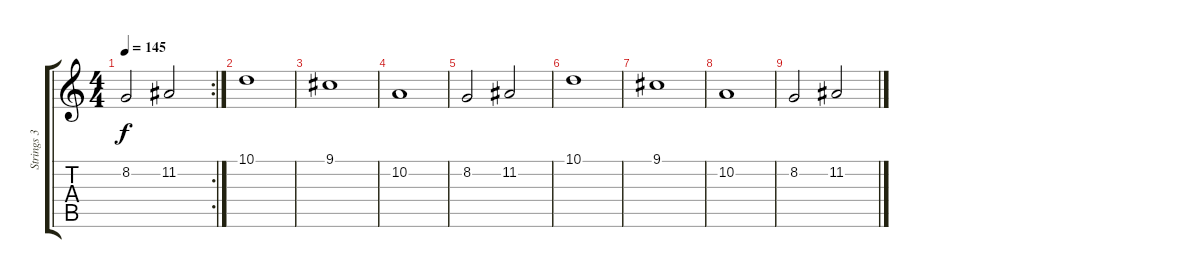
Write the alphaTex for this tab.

\track ("Strings 3" "Strings 3") {instrument stringensemble1}
\staff {score tabs}
\tuning (E4 B3 G3 D3 A2 E2) {hide}
\rc 2
\ts (4 4)
\tempo 145
\clef g2
\ks c
8.2.2{dy f} 11.2.2 |
10.1.1{volume 10} |
9.1.1 |
10.2.1 |
8.2.2 11.2.2 |
10.1.1{volume 10} |
9.1.1 |
10.2.1 |
8.2.2 11.2.2
